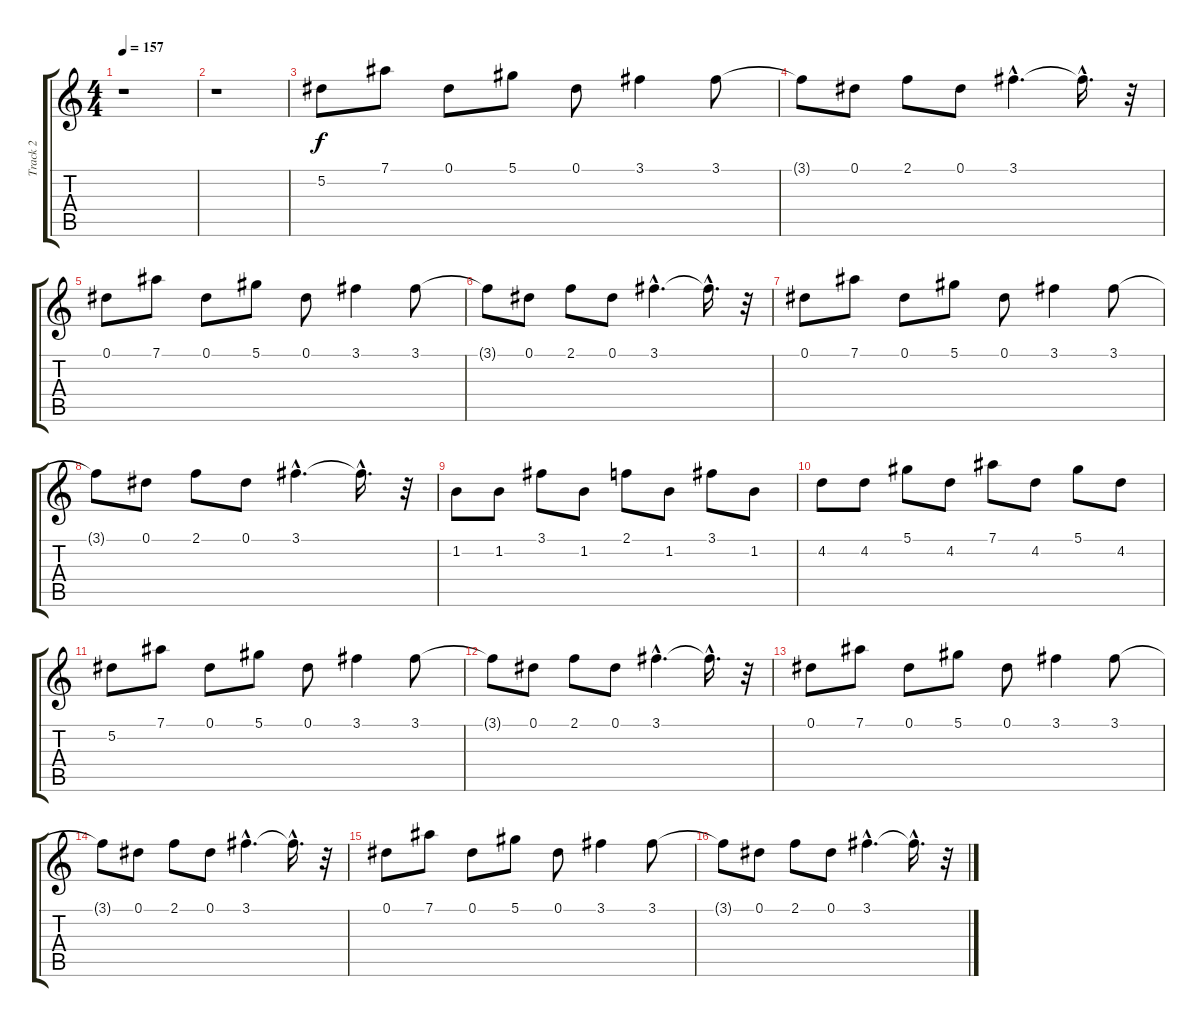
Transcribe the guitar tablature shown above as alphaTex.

\track ("Track 2" "Track 2") {instrument electricbassfinger}
\staff {score tabs}
\tuning (Eb4 Bb3 Gb3 Db3 Ab2 Eb2) {hide}
\ts (4 4)
\tempo 157
\clef g2
\ks c
r.1{dy f instrument electricbassfinger} |
r.1 |
5.2.8 7.1.8 0.1.8 5.1.8 0.1.8 3.1.4 3.1.8 |
3.1{t}.8 0.1.8 2.1.8 0.1.8 3.1{hac}.4{d} 3.1{hac t}.16{d} r.32 |
0.1.8 7.1.8 0.1.8 5.1.8 0.1.8 3.1.4 3.1.8 |
3.1{t}.8 0.1.8 2.1.8 0.1.8 3.1{hac}.4{d} 3.1{hac t}.16{d} r.32 |
0.1.8 7.1.8 0.1.8 5.1.8 0.1.8 3.1.4 3.1.8 |
3.1{t}.8 0.1.8 2.1.8 0.1.8 3.1{hac}.4{d} 3.1{hac t}.16{d} r.32 |
1.2.8 1.2.8 3.1.8 1.2.8 2.1.8 1.2.8 3.1.8 1.2.8 |
4.2.8 4.2.8 5.1.8 4.2.8 7.1.8 4.2.8 5.1.8 4.2.8 |
5.2.8 7.1.8 0.1.8 5.1.8 0.1.8 3.1.4 3.1.8 |
3.1{t}.8 0.1.8 2.1.8 0.1.8 3.1{hac}.4{d} 3.1{hac t}.16{d} r.32 |
0.1.8 7.1.8 0.1.8 5.1.8 0.1.8 3.1.4 3.1.8 |
3.1{t}.8 0.1.8 2.1.8 0.1.8 3.1{hac}.4{d} 3.1{hac t}.16{d} r.32 |
0.1.8 7.1.8 0.1.8 5.1.8 0.1.8 3.1.4 3.1.8 |
3.1{t}.8 0.1.8 2.1.8 0.1.8 3.1{hac}.4{d} 3.1{hac t}.16{d} r.32
